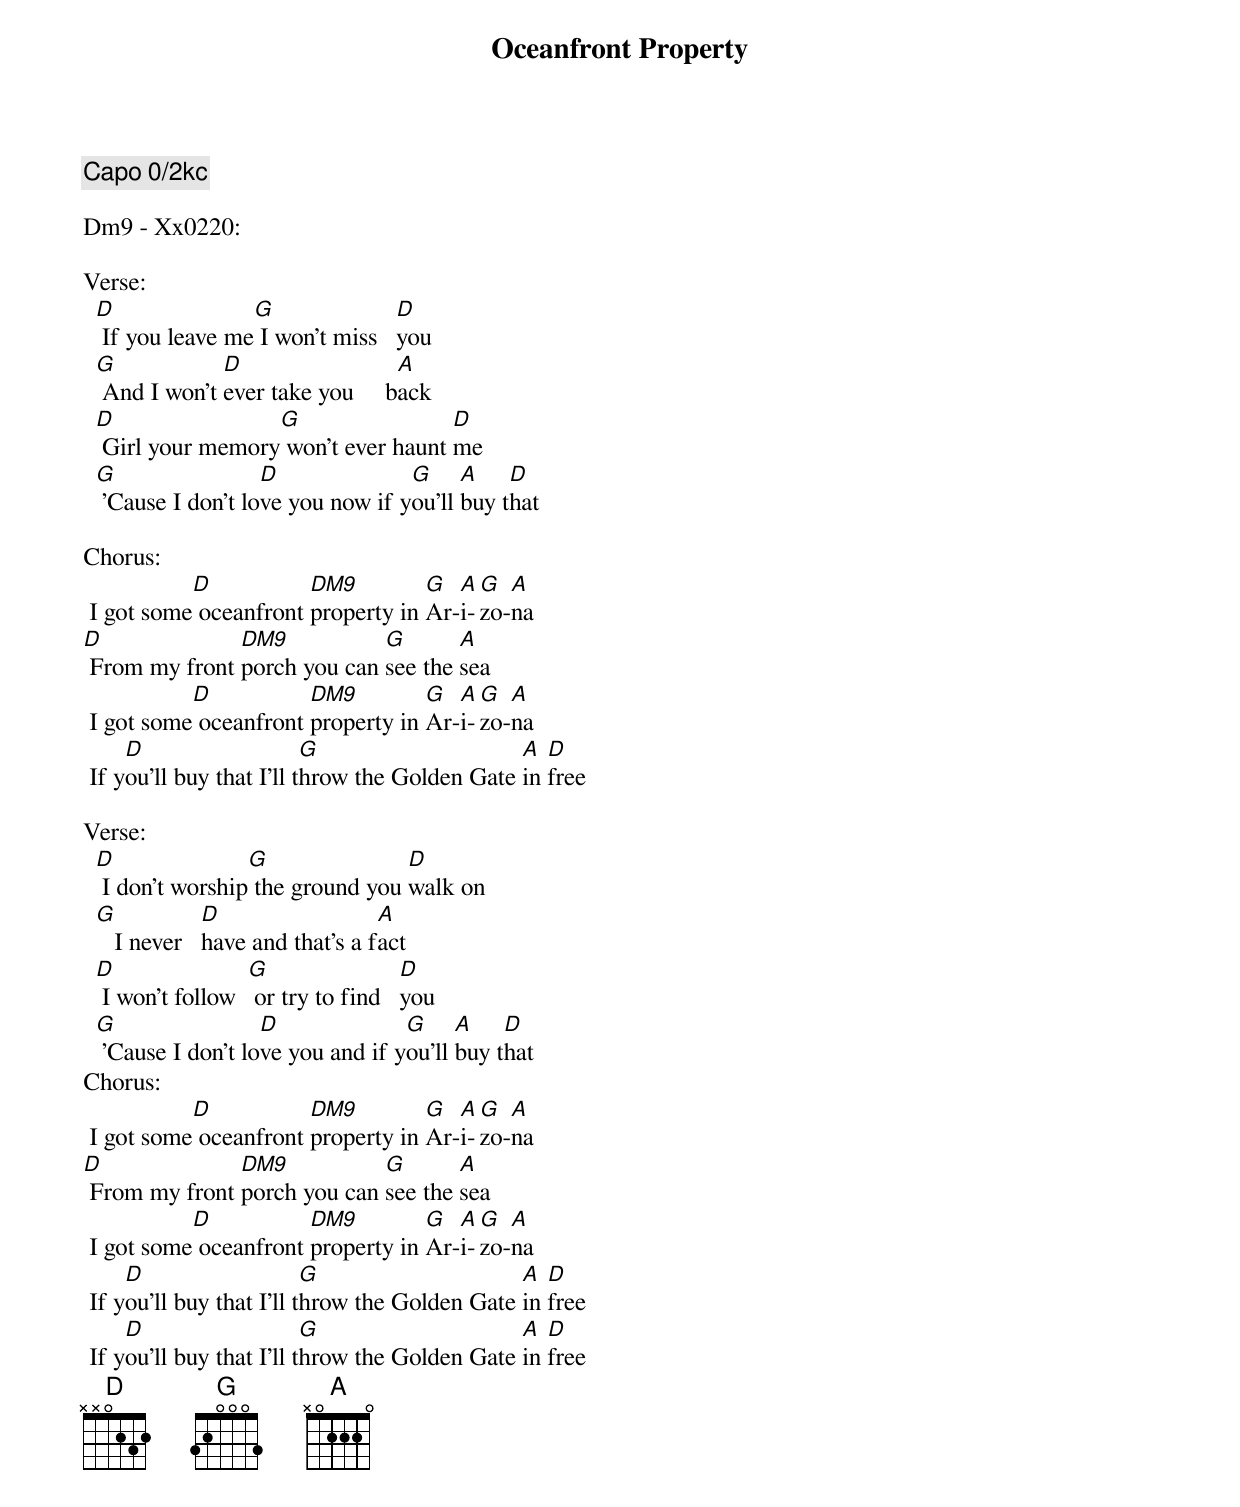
{title:Oceanfront Property}
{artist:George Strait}
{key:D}
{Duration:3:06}
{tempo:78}
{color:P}

{comment: Capo 0/2kc}

Dm9 - Xx0220:

Verse:
  [D] If you leave me[G] I won't miss   [D]you
  [G] And I won't [D]ever take you     b[A]ack
  [D] Girl your memory[G] won't ever haunt [D]me
  [G] 'Cause I don't lo[D]ve you now if y[G]ou'll [A]buy t[D]hat

Chorus:
 I got some[D] oceanfront [DM9]property in [G]Ar-[A]i-[G]zo-[A]na
[D] From my front [DM9]porch you can [G]see the [A]sea
 I got some[D] oceanfront [DM9]property in [G]Ar-[A]i-[G]zo-[A]na
 If y[D]ou'll buy that I'll t[G]hrow the Golden Gate [A]in [D]free

Verse:
  [D] I don't worship[G] the ground you [D]walk on
  [G]   I never   [D]have and that's a f[A]act
  [D] I won't follow  [G] or try to find   [D]you
  [G] 'Cause I don't lo[D]ve you and if y[G]ou'll [A]buy t[D]hat
Chorus:
 I got some[D] oceanfront [DM9]property in [G]Ar-[A]i-[G]zo-[A]na
[D] From my front [DM9]porch you can [G]see the [A]sea
 I got some[D] oceanfront [DM9]property in [G]Ar-[A]i-[G]zo-[A]na
 If y[D]ou'll buy that I'll t[G]hrow the Golden Gate [A]in [D]free
 If y[D]ou'll buy that I'll t[G]hrow the Golden Gate [A]in [D]free
